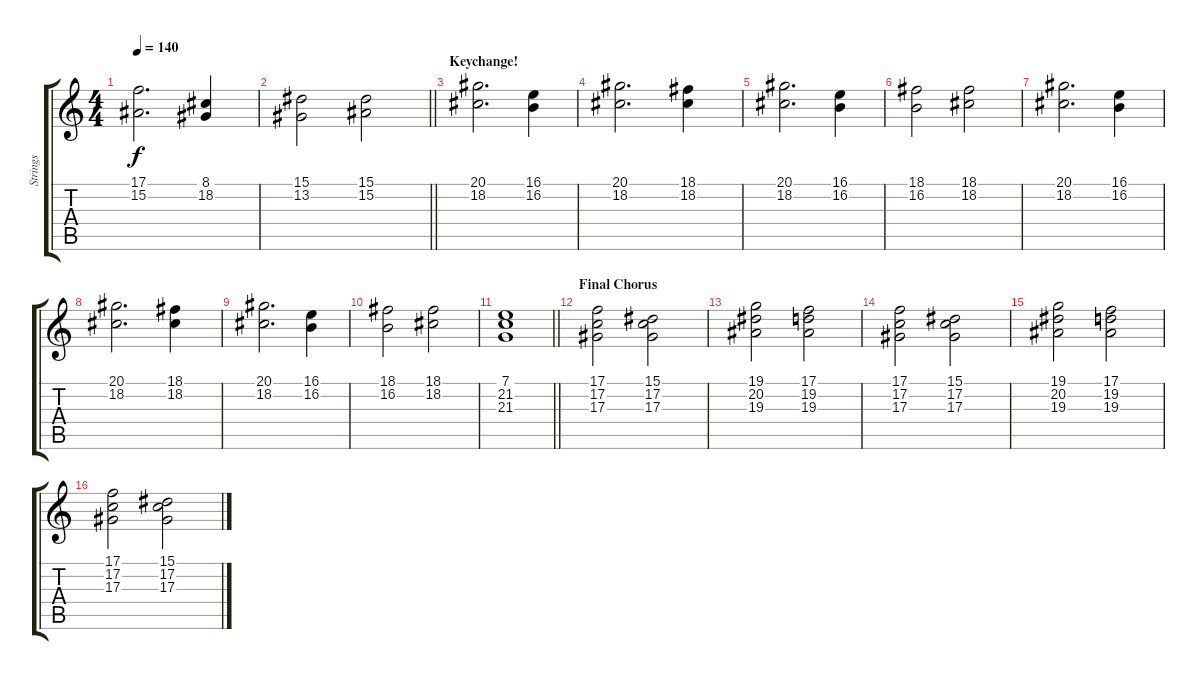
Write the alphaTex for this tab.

\track ("Strings" "Strings") {instrument stringensemble1}
\staff {score tabs}
\tuning (C4 G3 Eb3 Bb2 F2 C2) {hide}
\ts (4 4)
\tempo 140
\clef g2
\ks c
(17.1 15.2).2{d dy f} (8.1 18.2).4 |
\barLineRight lightlight
(15.1 13.2).2 (15.1 15.2).2 |
\section ("" "Keychange!")
(20.1 18.2).2{d} (16.1 16.2).4 |
(20.1 18.2).2{d} (18.1 18.2).4 |
(20.1 18.2).2{d} (16.1 16.2).4 |
(18.1 16.2).2 (18.1 18.2).2 |
(20.1 18.2).2{d} (16.1 16.2).4 |
(20.1 18.2).2{d} (18.1 18.2).4 |
(20.1 18.2).2{d} (16.1 16.2).4 |
(18.1 16.2).2 (18.1 18.2).2 |
\barLineRight lightlight
(7.1 21.2 21.3).1 |
\section ("" "Final Chorus")
(17.1 17.2 17.3).2 (15.1 17.2 17.3).2 |
(19.1 20.2 19.3).2 (17.1 19.2 19.3).2 |
(17.1 17.2 17.3).2 (15.1 17.2 17.3).2 |
(19.1 20.2 19.3).2 (17.1 19.2 19.3).2 |
(17.1 17.2 17.3).2 (15.1 17.2 17.3).2
